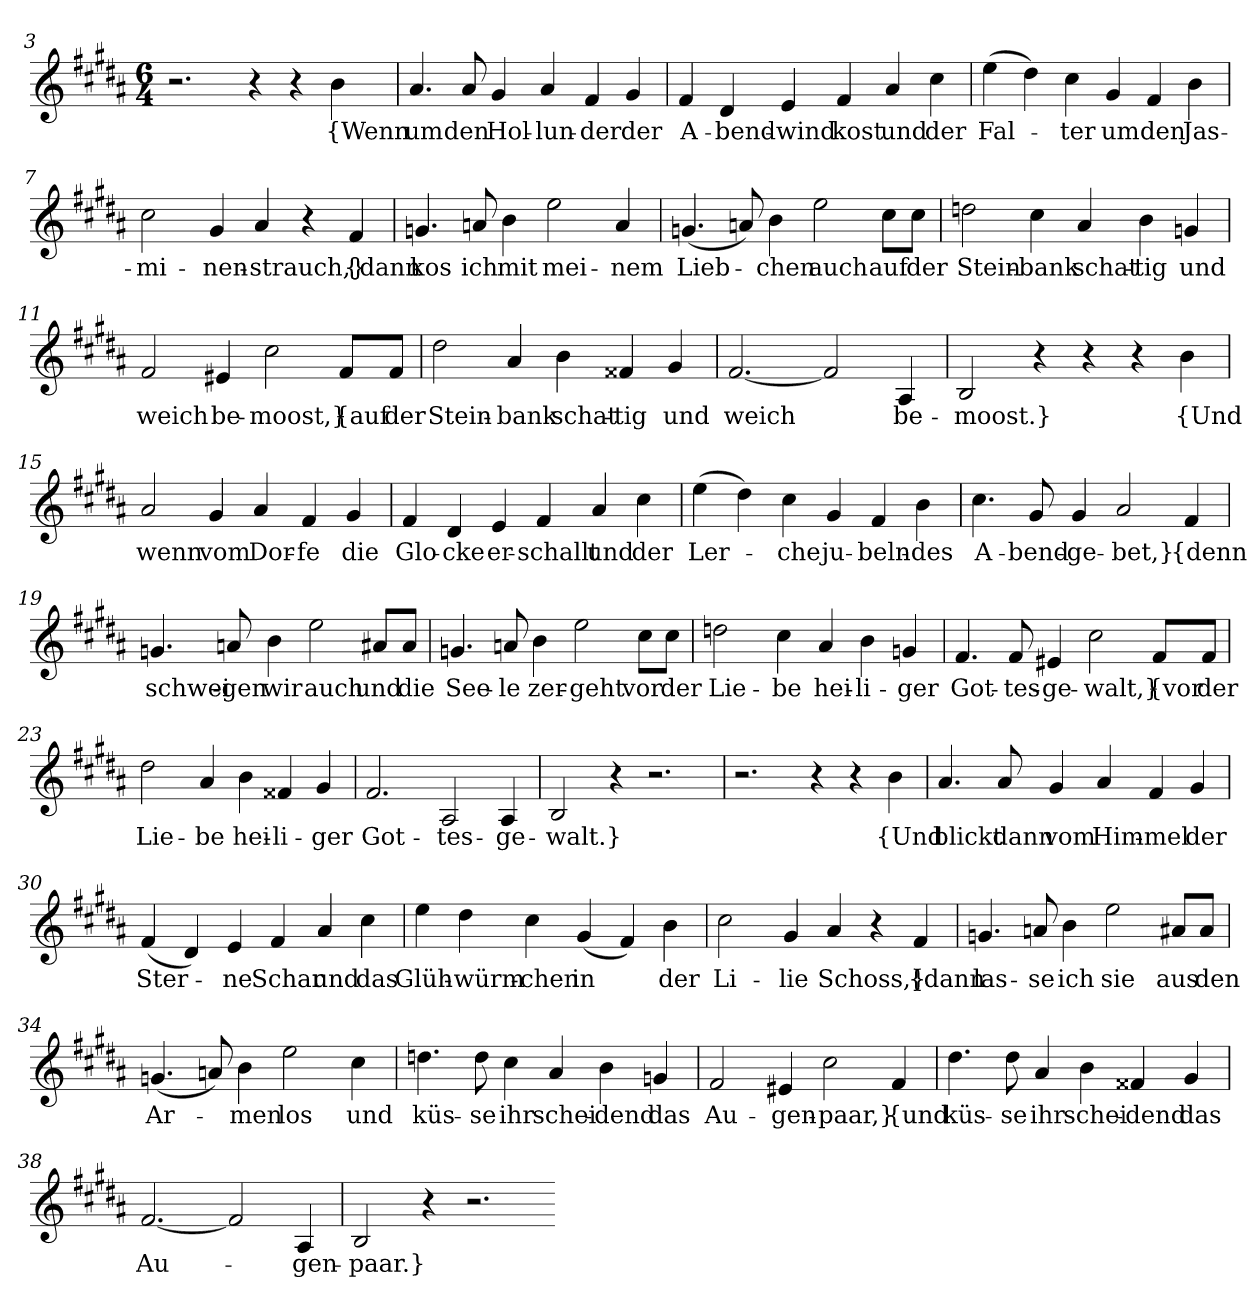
**kern	**text
*part1	*part1
*staff1	*staff1
*clefG2	*
*k[f#c#g#d#a#]	*
*M6/4	*
=3	=3
2.r	.
4r	.
4r	.
4b	{Wenn
=4	=4
4.a#	um
8a#	den
4g#	Hol-
4a#	-lun-
4f#	-der
4g#	der
=5	=5
4f#	A-
4d#	-bend-
4e	-wind
4f#	kost
4a#	und
4cc#	der
=6	=6
(4ee	Fal-
4dd#)	.
4cc#	-ter
4g#	um
4f#	den
4b	Jas-
=7	=7
2cc#	-mi-
4g#	-nen-
4a#	-strauch,}
4r	.
4f#	{dann
=8	=8
4.gn	kos
8an	ich
4b	mit
2ee	mei-
4a	-nem
=9	=9
(4.gn	Lieb-
8an)	.
4b	-chen
2ee	auch
8cc#\L	auf
8cc#\J	der
=10	=10
2ddn	Stein-
4cc#	-bank
4a#	schat-
4b	-tig
4gn	und
=11	=11
2f#	weich
4e#X	be-
2cc#	-moost,}
8f#/L	{auf
8f#/J	der
=12	=12
2dd#	Stein-
4a#	-bank
4b	schat-
4f##X	-tig
4g#	und
=13	=13
[2.f#	weich
2f#]	.
4A#	be-
=14	=14
2B	-moost.}
4r	.
4r	.
4r	.
4b	{Und
=15	=15
2a#	wenn
4g#	vom
4a#	Dor-
4f#	-fe
4g#	die
=16	=16
4f#	Glo-
4d#	-cke
4e	er-
4f#	-schallt
4a#	und
4cc#	der
=17	=17
(4ee	Ler-
4dd#)	.
4cc#	-che
4g#	ju-
4f#	-beln-
4b	-des
=18	=18
4.cc#	A-
8g#	-bend-
4g#	-ge-
2a#	-bet,}
4f#	{denn
=19	=19
4.gn	schwei-
8an	-gen
4b	wir
2ee	auch
8a#X/L	und
8a#/J	die
=20	=20
4.gn	See-
8an	-le
4b	zer-
2ee	-geht
8cc#\L	vor
8cc#\J	der
=21	=21
2ddn	Lie-
4cc#	-be
4a#	hei-
4b	-li-
4gn	-ger
=22	=22
4.f#	Got-
8f#	-tes-
4e#X	-ge-
2cc#	-walt,}
8f#/L	{vor
8f#/J	der
=23	=23
2dd#	Lie-
4a#	-be
4b	hei-
4f##X	-li-
4g#	-ger
=24	=24
2.f#	Got-
2A#	-tes-
4A#	-ge-
=25	=25
2B	-walt.}
4r	.
2.r	.
=28	=28
2.r	.
4r	.
4r	.
4b	{Und
=29	=29
4.a#	blickt
8a#	dann
4g#	vom
4a#	Him-
4f#	-mel
4g#	der
=30	=30
(4f#	Ster-
4d#)	.
4e	-ne
4f#	Schar
4a#	und
4cc#	das
=31	=31
4ee	Glüh-
4dd#	-würm-
4cc#	-chen
(4g#	in
4f#)	.
4b	der
=32	=32
2cc#	Li-
4g#	-lie
4a#	Schoss,}
4r	.
4f#	{dann
=33	=33
4.gn	las-
8an	-se
4b	ich
2ee	sie
8a#X/L	aus
8a#/J	den
=34	=34
(4.gn	Ar-
8an)	.
4b	-men
2ee	los
4cc#	und
=35	=35
4.ddn	küs-
8dd	-se
4cc#	ihr
4a#	schei-
4b	-dend
4gn	das
=36	=36
2f#	Au-
4e#X	-gen-
2cc#	-paar,}
4f#	{und
=37	=37
4.dd#	küs-
8dd#	-se
4a#	ihr
4b	schei-
4f##X	-dend
4g#	das
=38	=38
[2.f#	Au-
2f#]	.
4A#	-gen-
=39	=39
2B	-paar.}
4r	.
2.r	.
=-	=-
*-	*-
